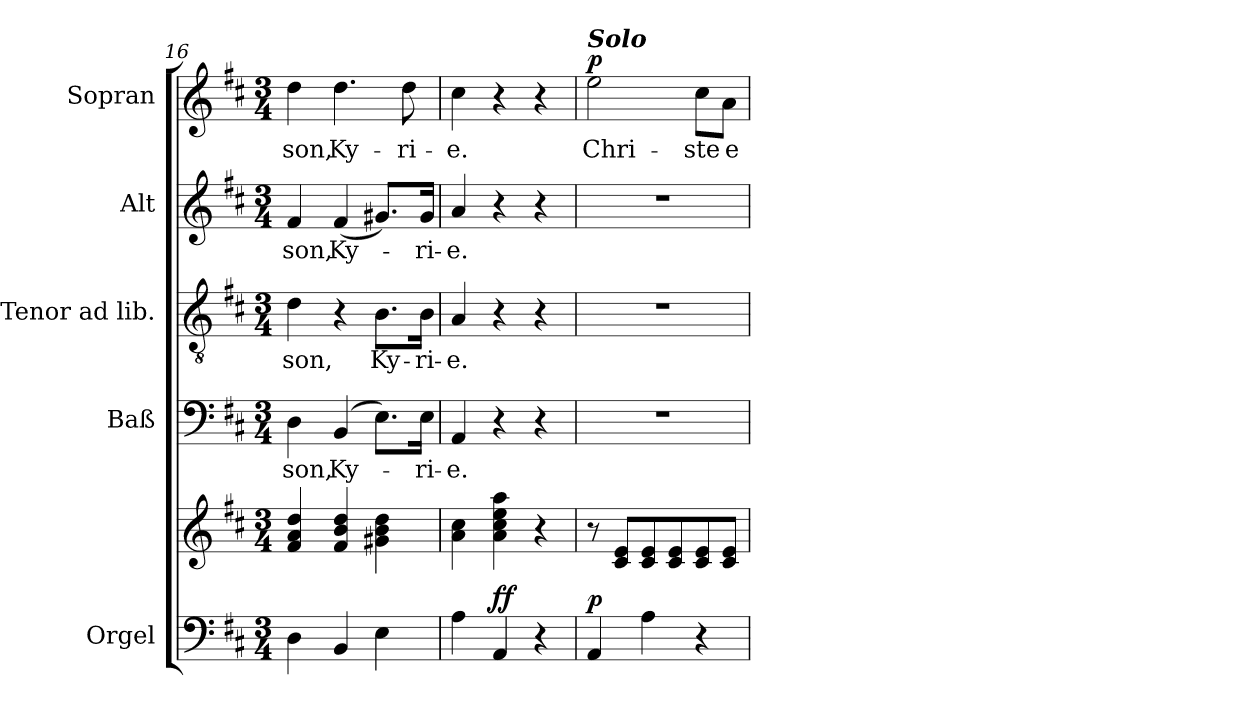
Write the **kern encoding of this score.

**kern	**kern	**dynam	**kern	**text	**kern	**text	**kern	**text	**kern	**text	**dynam
*part5	*part5	*part5	*part4	*part4	*part3	*part3	*part2	*part2	*part1	*part1	*part1
*staff6	*staff5	*staff5/6	*staff4	*staff4	*staff3	*staff3	*staff2	*staff2	*staff1	*staff1	*staff1
*I"Orgel	*	*	*I"Baß	*	*I"Tenor ad lib.	*	*I"Alt	*	*I"Sopran	*	*
*clefF4	*clefG2	*	*clefF4	*	*clefGv2	*	*clefG2	*	*clefG2	*	*
*k[f#c#]	*k[f#c#]	*	*k[f#c#]	*	*k[f#c#]	*	*k[f#c#]	*	*k[f#c#]	*	*
*D:	*D:	*	*D:	*	*D:	*	*D:	*	*D:	*	*
*M3/4	*M3/4	*	*M3/4	*	*M3/4	*	*M3/4	*	*M3/4	*	*
=16	=16	=16	=16	=16	=16	=16	=16	=16	=16	=16	=16
!	!	!	!	!LO:LY:b	!	!LO:LY:b	!	!LO:LY:b	!	!LO:LY:b	!
4D\	4f#/ 4a/ 4dd/	.	4D\	-son,	4d\	-son,	4f#/	-son,	4dd\	-son,	.
!	!	!	!	!LO:LY:b	!	!	!	!LO:LY:b	!	!LO:LY:b	!
4BB/	4f#/ 4b/ 4dd/	.	(4BB/	Ky-	4r	.	(<4f#/	Ky-	4.dd\	Ky-	.
!	!	!	!	!	!	!LO:LY:b	!	!	!	!	!
4E\	4g#X\ 4b\ 4dd\	.	8.E\L)	.	8.B\L	Ky-	8.g#X/L)	.	.	.	.
!	!	!	!	!	!	!	!	!	!	!LO:LY:b	!
.	.	.	.	.	.	.	.	.	8dd\	-ri-	.
!	!	!	!	!LO:LY:b	!	!LO:LY:b	!	!LO:LY:b	!	!	!
.	.	.	16E\Jk	-ri-	16B\Jk	-ri-	16g#/Jk	-ri-	.	.	.
!!LO:PB:g=z
=17	=17	=17	=17	=17	=17	=17	=17	=17	=17	=17	=17
!	!	!	!	!LO:LY:b	!	!LO:LY:b	!	!LO:LY:b	!	!LO:LY:b	!
4A\	4a\ 4cc#\	.	4AA/	-e.	4A/	-e.	4a/	-e.	4cc#\	-e.	.
!	!	!LO:DY:a=2	!	!	!	!	!	!	!	!	!
4AA/	4a\ 4cc#\ 4ee\ 4aa\	ff	4r	.	4r	.	4r	.	4r	.	.
4r	4r	.	4r	.	4r	.	4r	.	4r	.	.
=18	=18	=18	=18	=18	=18	=18	=18	=18	=18	=18	=18
!	!	!	!	!	!	!	!	!	!LO:TX:a:Bi:t=Solo	!	!
!	!	!LO:DY:a=2	!	!	!	!	!	!	!	!LO:LY:b	!LO:DY:a
4AA/	8r	p	2.r	.	2.r	.	2.r	.	2ee\	Chri-	p
.	8c#/ 8e/L	.	.	.	.	.	.	.	.	.	.
4A\	8c#/ 8e/	.	.	.	.	.	.	.	.	.	.
.	8c#/ 8e/	.	.	.	.	.	.	.	.	.	.
!	!	!	!	!	!	!	!	!	!	!LO:LY:b	!
4r	8c#/ 8e/	.	.	.	.	.	.	.	8cc#\L	-ste	.
!	!	!	!	!	!	!	!	!	!	!LO:LY:b	!
.	8c#/ 8e/J	.	.	.	.	.	.	.	8a\J	e-	.
=	=	=	=	=	=	=	=	=	=	=	=
*-	*-	*-	*-	*-	*-	*-	*-	*-	*-	*-	*-
